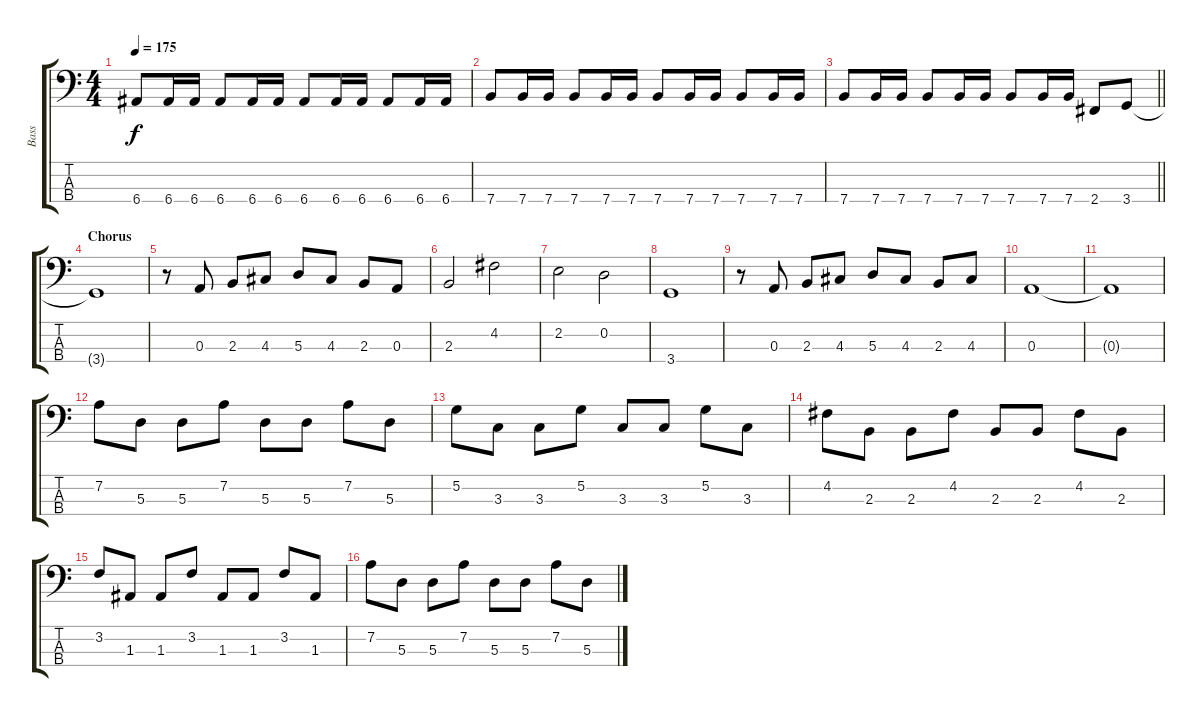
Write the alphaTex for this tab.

\track ("Bass" "Bass") {instrument electricbassfinger}
\staff {score tabs}
\tuning (G2 D2 A1 E1) {hide}
\ts (4 4)
\tempo 175
\clef f4
\ks c
6.4.8{dy f} 6.4.16 6.4.16 6.4.8 6.4.16 6.4.16 6.4.8 6.4.16 6.4.16 6.4.8 6.4.16 6.4.16 |
7.4.8 7.4.16 7.4.16 7.4.8 7.4.16 7.4.16 7.4.8 7.4.16 7.4.16 7.4.8 7.4.16 7.4.16 |
\barLineRight lightlight
7.4.8 7.4.16 7.4.16 7.4.8 7.4.16 7.4.16 7.4.8 7.4.16 7.4.16 2.4.8 3.4.8 |
\section ("" "Chorus")
3.4{t}.1 |
r.8 0.3.8 2.3.8 4.3.8 5.3.8 4.3.8 2.3.8 0.3.8 |
2.3.2 4.2.2 |
2.2.2 0.2.2 |
3.4.1 |
r.8 0.3.8 2.3.8 4.3.8 5.3.8 4.3.8 2.3.8 4.3.8 |
0.3.1 |
0.3{t}.1 |
7.2.8 5.3.8 5.3.8 7.2.8 5.3.8 5.3.8 7.2.8 5.3.8 |
5.2.8 3.3.8 3.3.8 5.2.8 3.3.8 3.3.8 5.2.8 3.3.8 |
4.2.8 2.3.8 2.3.8 4.2.8 2.3.8 2.3.8 4.2.8 2.3.8 |
3.2.8 1.3.8 1.3.8 3.2.8 1.3.8 1.3.8 3.2.8 1.3.8 |
7.2.8 5.3.8 5.3.8 7.2.8 5.3.8 5.3.8 7.2.8 5.3.8
